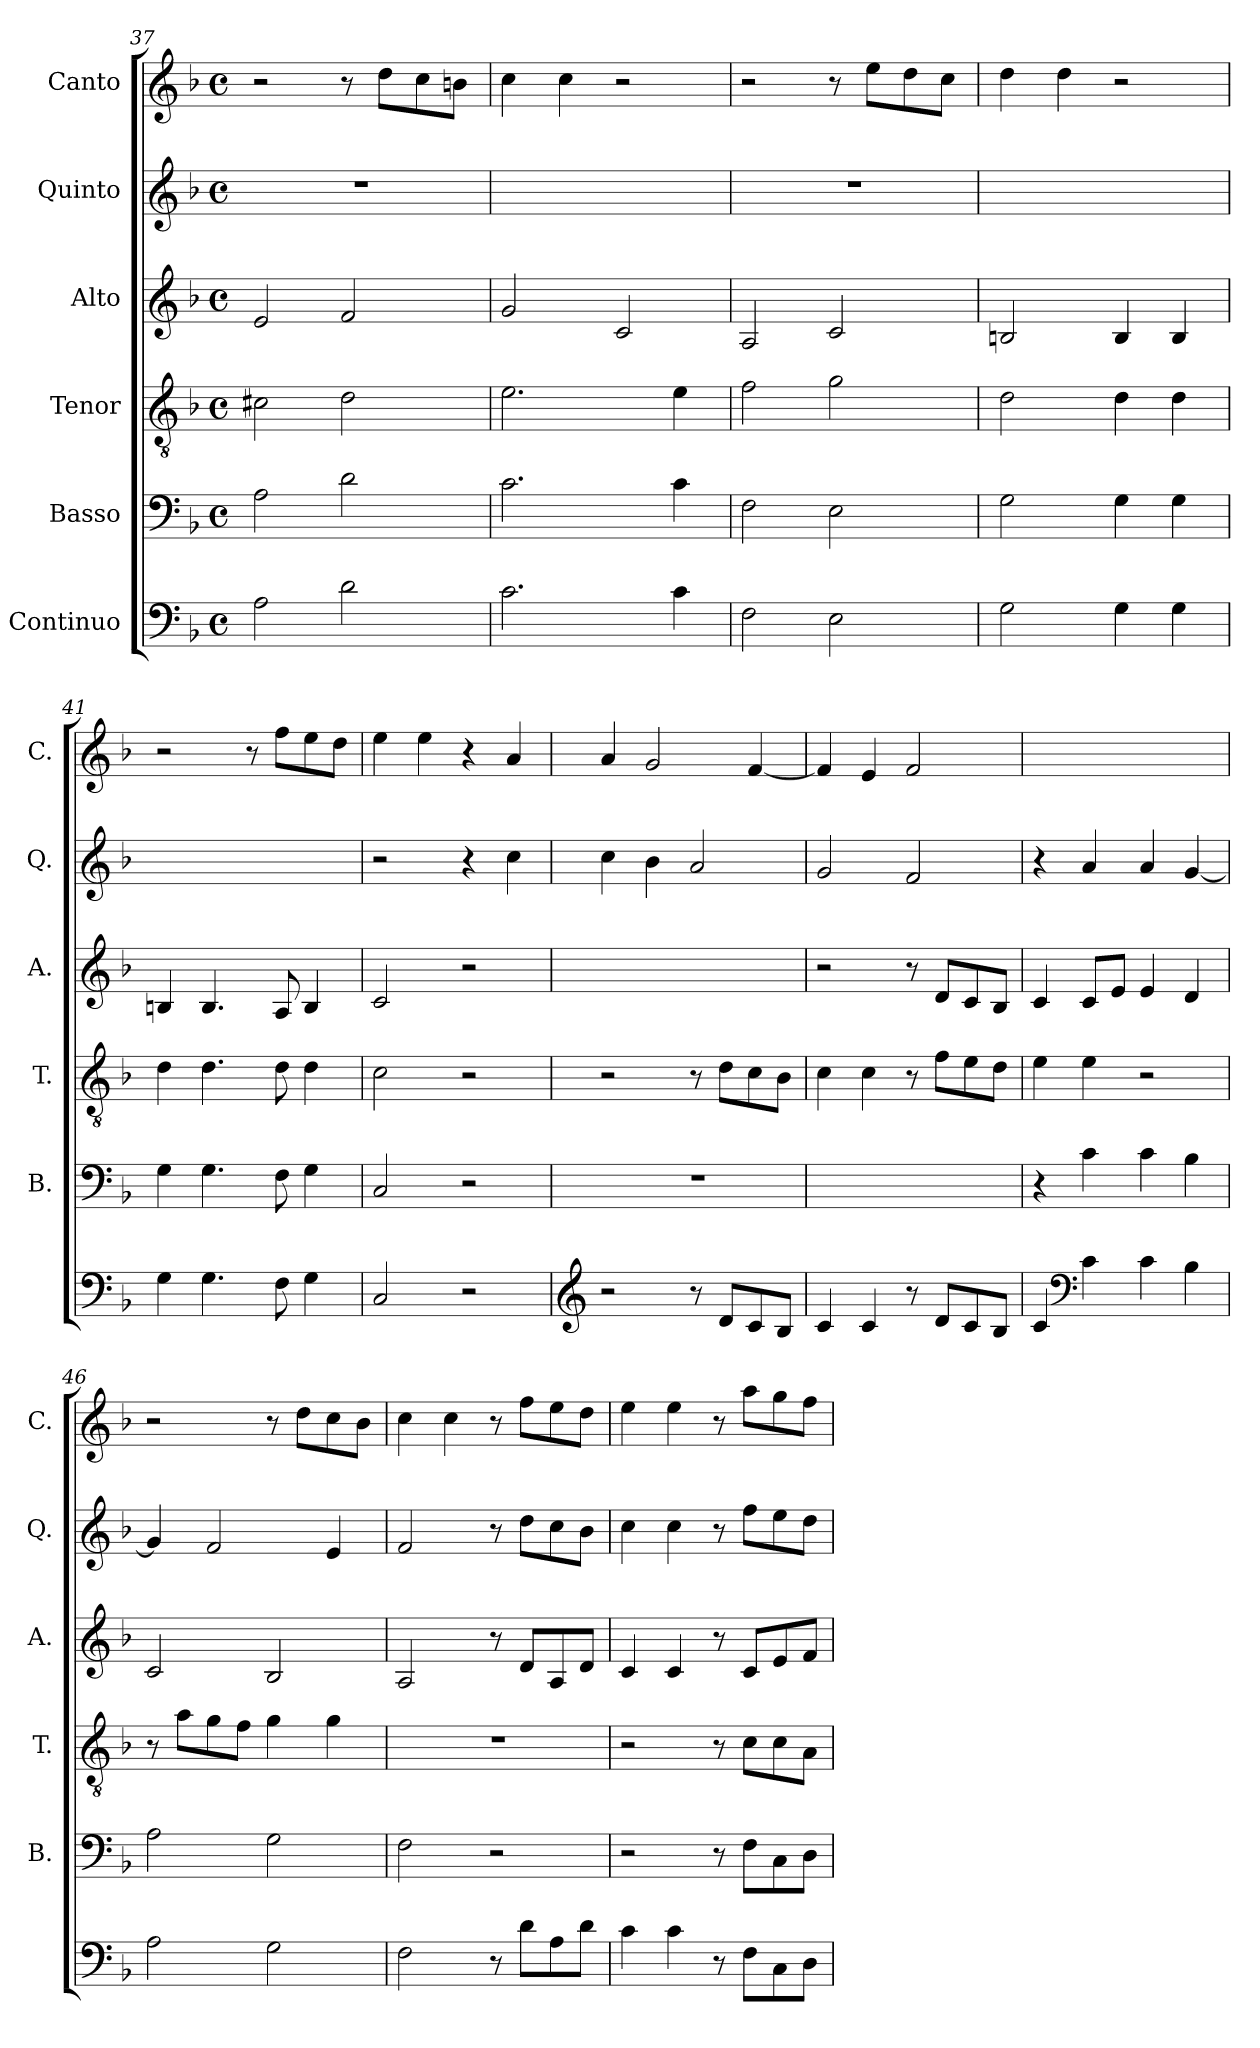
**kern	**kern	**kern	**kern	**kern	**kern
*part6	*part5	*part4	*part3	*part2	*part1
*staff6	*staff5	*staff4	*staff3	*staff2	*staff1
*I"Continuo	*I"Basso	*I"Tenor	*I"Alto	*I"Quinto	*I"Canto
*	*I'B.	*I'T.	*I'A.	*I'Q.	*I'C.
*clefF4	*clefF4	*clefGv2	*clefG2	*clefG2	*clefG2
*k[b-]	*k[b-]	*k[b-]	*k[b-]	*k[b-]	*k[b-]
*F:	*F:	*F:	*F:	*F:	*F:
*M4/4	*M4/4	*M4/4	*M4/4	*M4/4	*M4/4
*met(c)	*met(c)	*met(c)	*met(c)	*met(c)	*met(c)
=37	=37	=37	=37	=37	=37
2A\	2A\	2c#X\	2e/	1r	2r
2d\	2d\	2d\	2f/	.	8r
.	.	.	.	.	8dd\L
.	.	.	.	.	8cc\
.	.	.	.	.	8bn\J
=38	=38	=38	=38	=38	=38
2.c\	2.c\	2.e\	2g/	1ryy	4cc\
.	.	.	.	.	4cc\
.	.	.	2c/	.	2r
4c\	4c\	4e\	.	.	.
=39	=39	=39	=39	=39	=39
2F\	2F\	2f\	2A/	1r	2r
2E\	2E\	2g\	2c/	.	8r
.	.	.	.	.	8ee\L
.	.	.	.	.	8dd\
.	.	.	.	.	8cc\J
=40	=40	=40	=40	=40	=40
2G\	2G\	2d\	2Bn/	1ryy	4dd\
.	.	.	.	.	4dd\
4G\	4G\	4d\	4B/	.	2r
4G\	4G\	4d\	4B/	.	.
!!LO:LB:g=z
=41	=41	=41	=41	=41	=41
4G\	4G\	4d\	4Bn/	1ryy	2r
4.G\	4.G\	4.d\	4.B/	.	.
.	.	.	.	.	8r
8F\	8F\	8d\	8A/	.	8ff\L
4G\	4G\	4d\	4B/	.	8ee\
.	.	.	.	.	8dd\J
=42	=42	=42	=42	=42	=42
2C/	2C/	2c\	2c/	2r	4ee\
.	.	.	.	.	4ee\
2r	2r	2r	2r	4r	4r
.	.	.	.	4cc\	4a/
=43	=43	=43	=43	=43	=43
*clefG2	*	*	*	*	*
2r	1r	2r	1ryy	4cc\	4a/
.	.	.	.	4b-\	2g/
8r	.	8r	.	2a/	.
8d/L	.	8d\L	.	.	.
8c/	.	8c\	.	.	[4f/
8B-/J	.	8B-\J	.	.	.
=44	=44	=44	=44	=44	=44
4c/	1ryy	4c\	2r	2g/	4f/]
4c/	.	4c\	.	.	4e/
8r	.	8r	8r	2f/	2f/
8d/L	.	8f\L	8d/L	.	.
8c/	.	8e\	8c/	.	.
8B-/J	.	8d\J	8B-/J	.	.
=45	=45	=45	=45	=45	=45
4c/	4r	4e\	4c/	4r	1ryy
*clefF4	*	*	*	*	*
4c\	4c\	4e\	8c/L	4a/	.
.	.	.	8e/J	.	.
4c\	4c\	2r	4e/	4a/	.
4B-\	4B-\	.	4d/	[4g/	.
!!LO:PB:g=z
=46	=46	=46	=46	=46	=46
2A\	2A\	8r	2c/	4g/]	2r
.	.	8a\L	.	.	.
.	.	8g\	.	2f/	.
.	.	8f\J	.	.	.
2G\	2G\	4g\	2B-/	.	8r
.	.	.	.	.	8dd\L
.	.	4g\	.	4e/	8cc\
.	.	.	.	.	8b-\J
=47	=47	=47	=47	=47	=47
2F\	2F\	1r	2A/	2f/	4cc\
.	.	.	.	.	4cc\
8r	2r	.	8r	8r	8r
8d\L	.	.	8d/L	8dd\L	8ff\L
8A\	.	.	8A/	8cc\	8ee\
8d\J	.	.	8d/J	8b-\J	8dd\J
=48	=48	=48	=48	=48	=48
4c\	2r	2r	4c/	4cc\	4ee\
4c\	.	.	4c/	4cc\	4ee\
8r	8r	8r	8r	8r	8r
8F\L	8F\L	8c\L	8c/L	8ff\L	8aa\L
8C\	8C\	8c\	8e/	8ee\	8gg\
8D\J	8D\J	8A\J	8f/J	8dd\J	8ff\J
=	=	=	=	=	=
*-	*-	*-	*-	*-	*-
